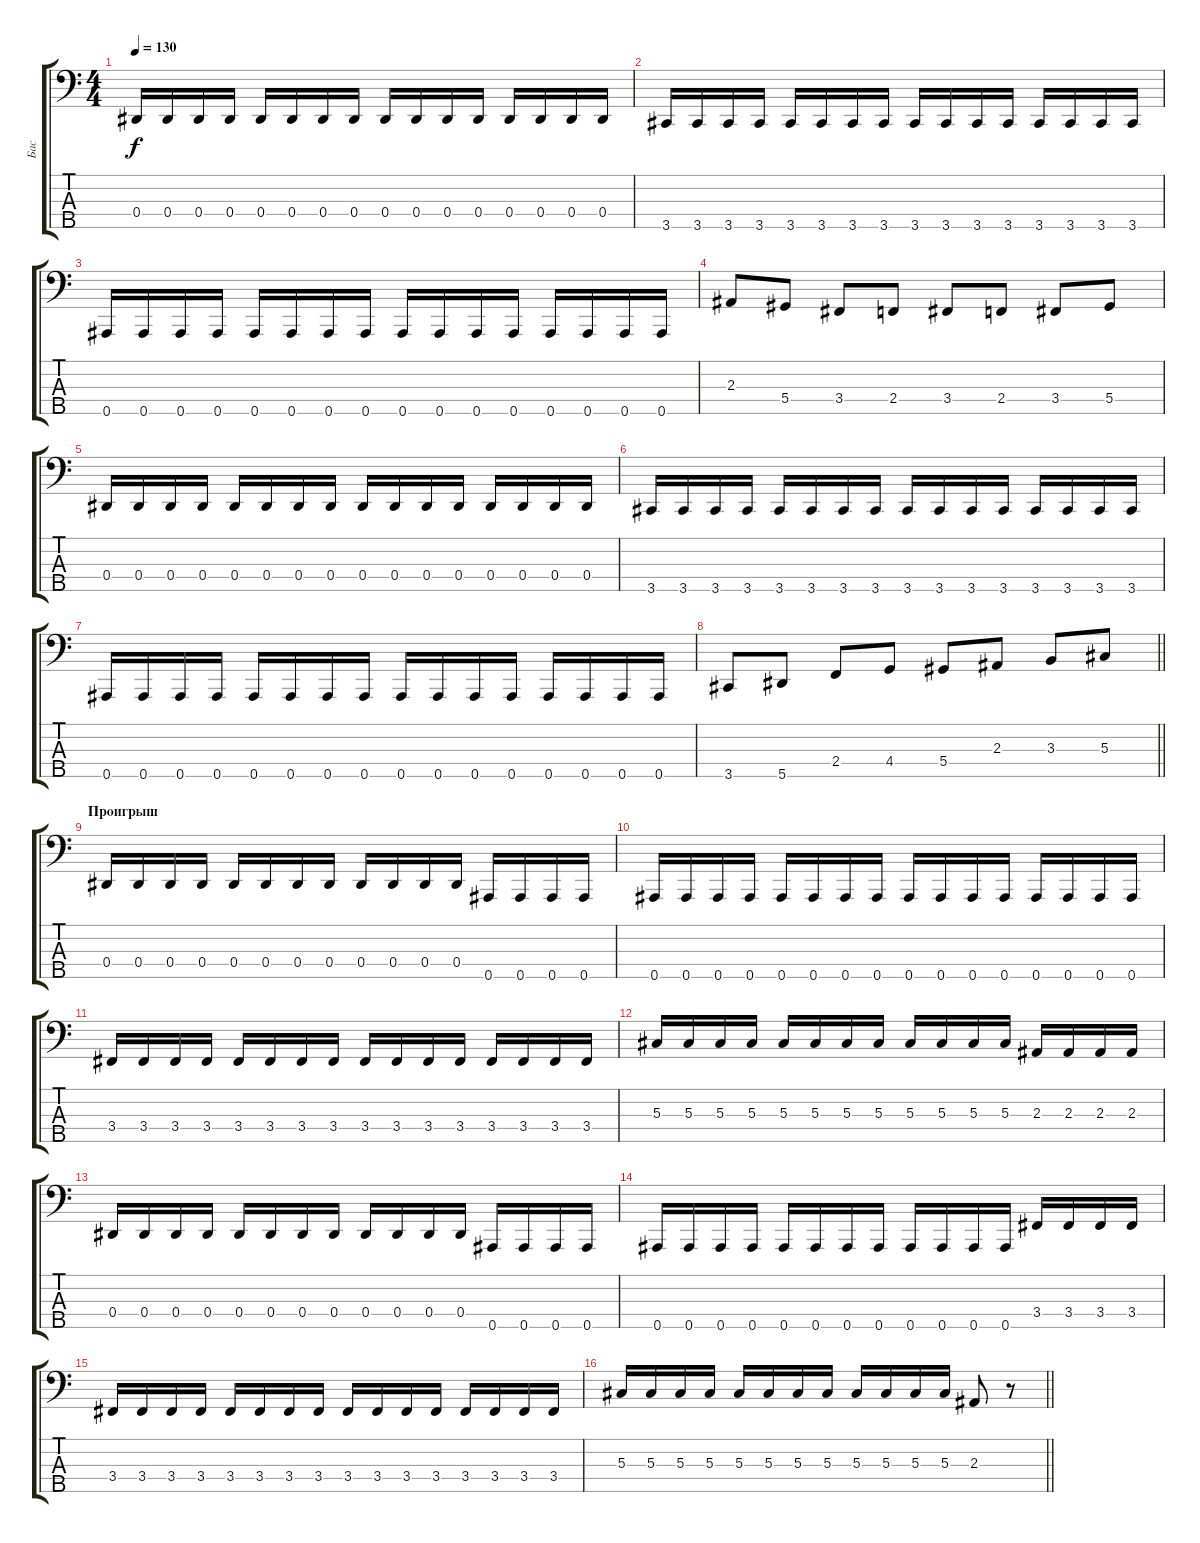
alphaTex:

\track ("Бас" "Бас") {instrument electricbasspick}
\staff {score tabs}
\tuning (Gb2 Db2 Ab1 Eb1 Bb0) {hide}
\ts (4 4)
\tempo 130
\clef f4
\ks c
0.4.16{dy f} 0.4.16 0.4.16 0.4.16 0.4.16 0.4.16 0.4.16 0.4.16 0.4.16 0.4.16 0.4.16 0.4.16 0.4.16 0.4.16 0.4.16 0.4.16 |
3.5.16 3.5.16 3.5.16 3.5.16 3.5.16 3.5.16 3.5.16 3.5.16 3.5.16 3.5.16 3.5.16 3.5.16 3.5.16 3.5.16 3.5.16 3.5.16 |
0.5.16 0.5.16 0.5.16 0.5.16 0.5.16 0.5.16 0.5.16 0.5.16 0.5.16 0.5.16 0.5.16 0.5.16 0.5.16 0.5.16 0.5.16 0.5.16 |
2.3.8 5.4.8 3.4.8 2.4.8 3.4.8 2.4.8 3.4.8 5.4.8 |
0.4.16 0.4.16 0.4.16 0.4.16 0.4.16 0.4.16 0.4.16 0.4.16 0.4.16 0.4.16 0.4.16 0.4.16 0.4.16 0.4.16 0.4.16 0.4.16 |
3.5.16 3.5.16 3.5.16 3.5.16 3.5.16 3.5.16 3.5.16 3.5.16 3.5.16 3.5.16 3.5.16 3.5.16 3.5.16 3.5.16 3.5.16 3.5.16 |
0.5.16 0.5.16 0.5.16 0.5.16 0.5.16 0.5.16 0.5.16 0.5.16 0.5.16 0.5.16 0.5.16 0.5.16 0.5.16 0.5.16 0.5.16 0.5.16 |
\barLineRight lightlight
3.5.8 5.5.8 2.4.8 4.4.8 5.4.8 2.3.8 3.3.8 5.3.8 |
\section ("" "Проигрыш")
0.4.16 0.4.16 0.4.16 0.4.16 0.4.16 0.4.16 0.4.16 0.4.16 0.4.16 0.4.16 0.4.16 0.4.16 0.5.16 0.5.16 0.5.16 0.5.16 |
0.5.16 0.5.16 0.5.16 0.5.16 0.5.16 0.5.16 0.5.16 0.5.16 0.5.16 0.5.16 0.5.16 0.5.16 0.5.16 0.5.16 0.5.16 0.5.16 |
3.4.16 3.4.16 3.4.16 3.4.16 3.4.16 3.4.16 3.4.16 3.4.16 3.4.16 3.4.16 3.4.16 3.4.16 3.4.16 3.4.16 3.4.16 3.4.16 |
5.3.16 5.3.16 5.3.16 5.3.16 5.3.16 5.3.16 5.3.16 5.3.16 5.3.16 5.3.16 5.3.16 5.3.16 2.3.16 2.3.16 2.3.16 2.3.16 |
0.4.16 0.4.16 0.4.16 0.4.16 0.4.16 0.4.16 0.4.16 0.4.16 0.4.16 0.4.16 0.4.16 0.4.16 0.5.16 0.5.16 0.5.16 0.5.16 |
0.5.16 0.5.16 0.5.16 0.5.16 0.5.16 0.5.16 0.5.16 0.5.16 0.5.16 0.5.16 0.5.16 0.5.16 3.4.16 3.4.16 3.4.16 3.4.16 |
3.4.16 3.4.16 3.4.16 3.4.16 3.4.16 3.4.16 3.4.16 3.4.16 3.4.16 3.4.16 3.4.16 3.4.16 3.4.16 3.4.16 3.4.16 3.4.16 |
\barLineRight lightlight
5.3.16 5.3.16 5.3.16 5.3.16 5.3.16 5.3.16 5.3.16 5.3.16 5.3.16 5.3.16 5.3.16 5.3.16 2.3.8 r.8
